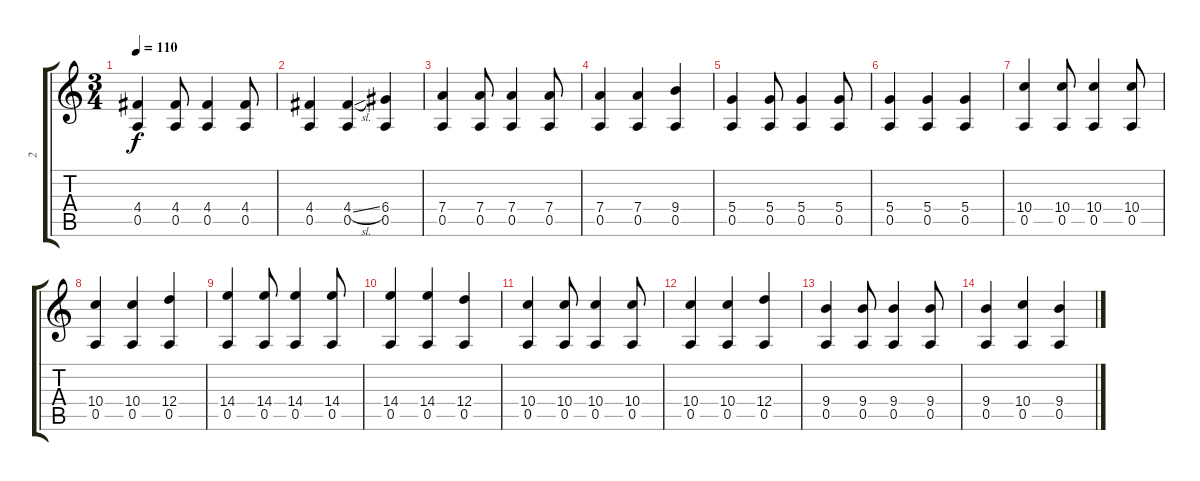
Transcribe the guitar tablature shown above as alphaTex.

\track ("2" "2") {instrument electricguitarclean}
\staff {score tabs}
\tuning (E4 B3 G3 D3 A2 E2) {hide}
\ts (3 4)
\tempo 110
\clef g2
\ks c
(4.4 0.5).4{dy f} (4.4 0.5).8 (4.4 0.5).4 (4.4 0.5).8 |
(4.4 0.5).4 (4.4{sl} 0.5).4 (6.4 0.5).4 |
(7.4 0.5).4 (7.4 0.5).8 (7.4 0.5).4 (7.4 0.5).8 |
(7.4 0.5).4 (7.4 0.5).4 (9.4 0.5).4 |
(5.4 0.5).4 (5.4 0.5).8 (5.4 0.5).4 (5.4 0.5).8 |
(5.4 0.5).4 (5.4 0.5).4 (5.4 0.5).4 |
(10.4 0.5).4 (10.4 0.5).8 (10.4 0.5).4 (10.4 0.5).8 |
(10.4 0.5).4 (10.4 0.5).4 (12.4 0.5).4 |
(14.4 0.5).4 (14.4 0.5).8 (14.4 0.5).4 (14.4 0.5).8 |
(14.4 0.5).4 (14.4 0.5).4 (12.4 0.5).4 |
(10.4 0.5).4 (10.4 0.5).8 (10.4 0.5).4 (10.4 0.5).8 |
(10.4 0.5).4 (10.4 0.5).4 (12.4 0.5).4 |
(9.4 0.5).4 (9.4 0.5).8 (9.4 0.5).4 (9.4 0.5).8 |
(9.4 0.5).4 (10.4 0.5).4 (9.4 0.5).4
